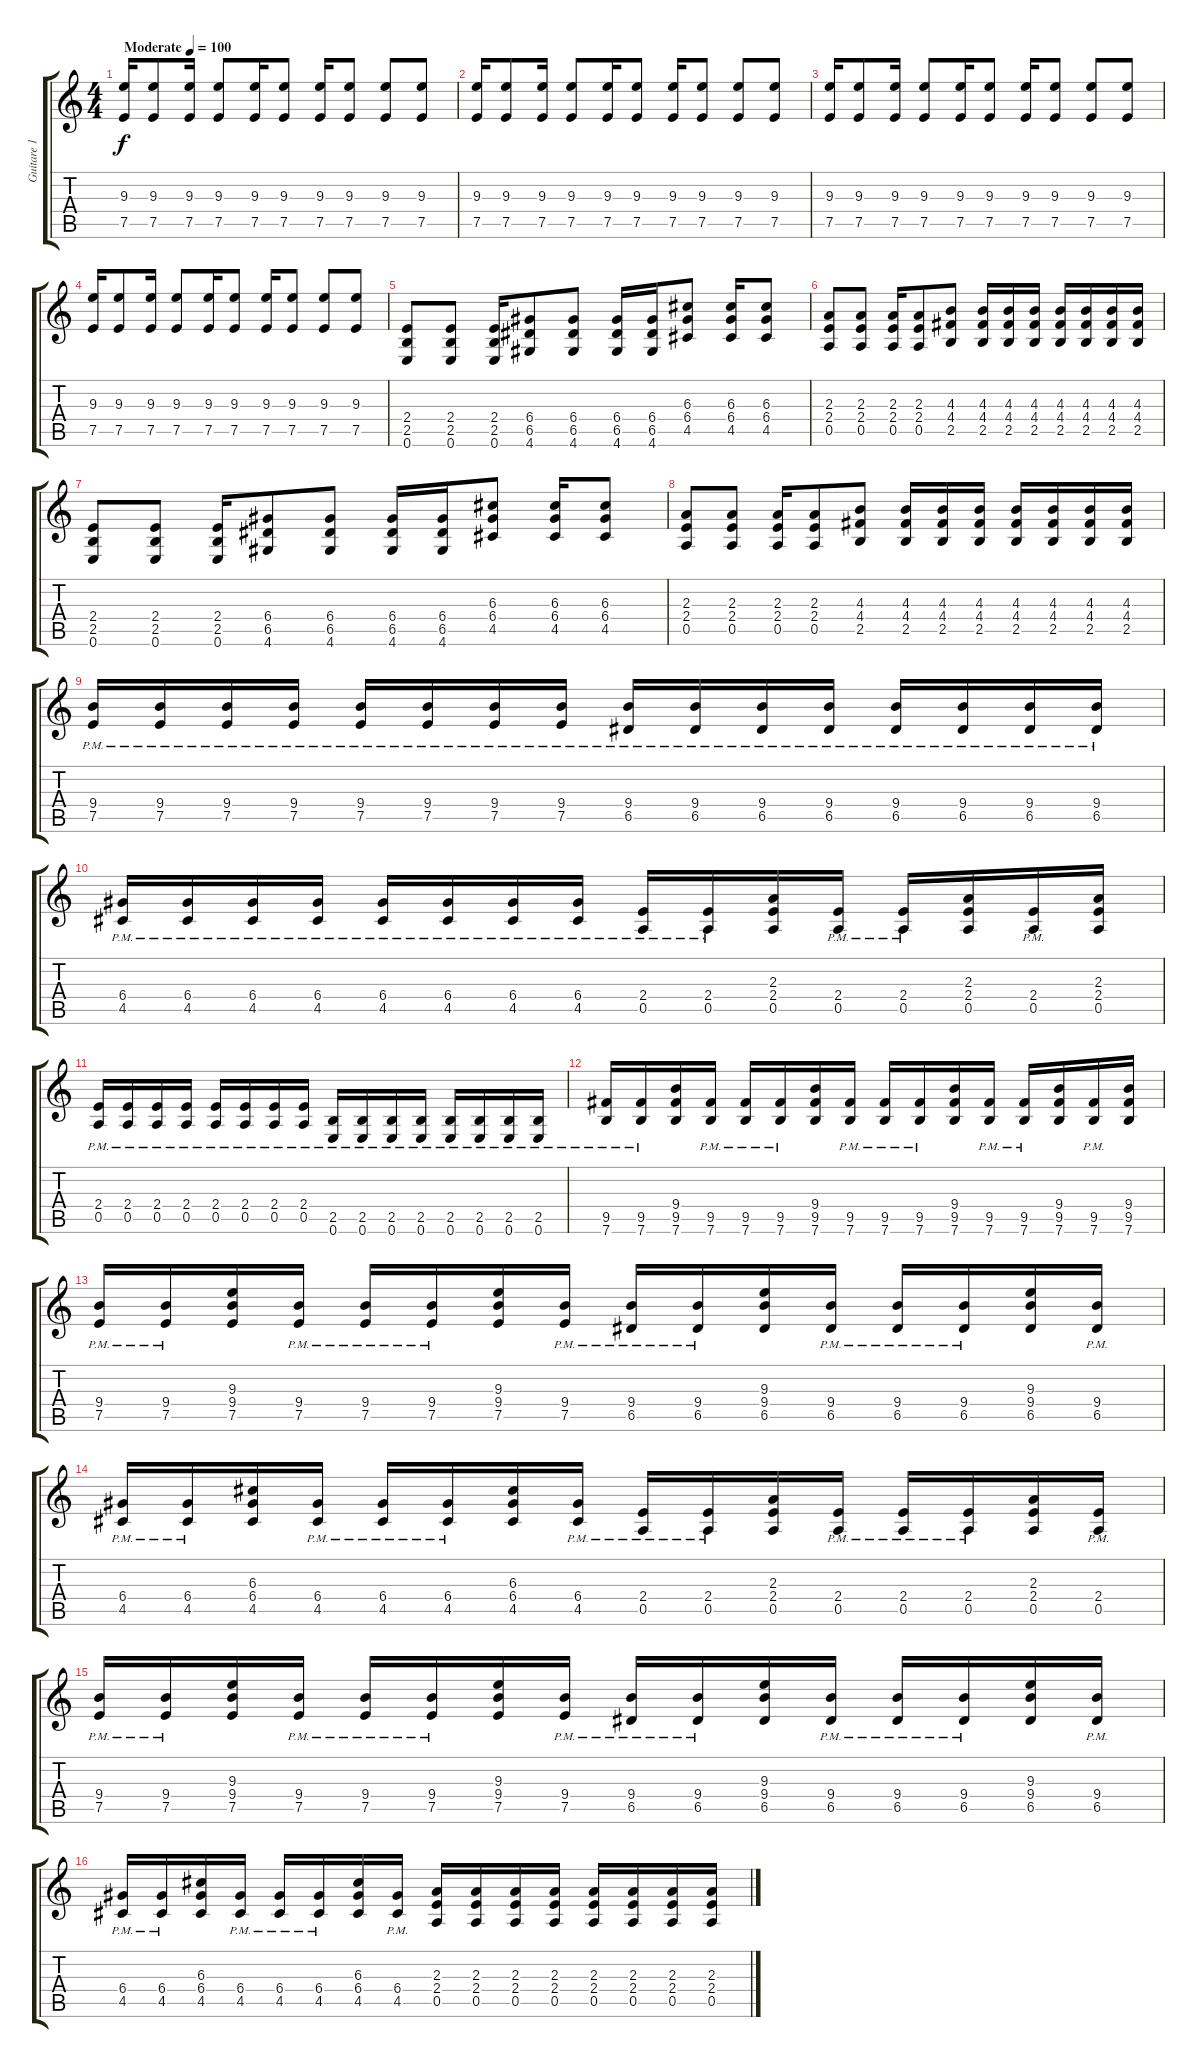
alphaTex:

\track ("Guitare 1" "Guitare 1") {instrument distortionguitar}
\staff {score tabs}
\tuning (E4 B3 G3 D3 A2 E2) {hide}
\ts (4 4)
\tempo (100 "Moderate")
\clef g2
\ks c
(9.3 7.5).16{dy f instrument distortionguitar} (9.3 7.5).8 (9.3 7.5).16 (9.3 7.5).8 (9.3 7.5).16 (9.3 7.5).8 (9.3 7.5).16 (9.3 7.5).8 (9.3 7.5).8 (9.3 7.5).8 |
(9.3 7.5).16 (9.3 7.5).8 (9.3 7.5).16 (9.3 7.5).8 (9.3 7.5).16 (9.3 7.5).8 (9.3 7.5).16 (9.3 7.5).8 (9.3 7.5).8 (9.3 7.5).8 |
(9.3 7.5).16 (9.3 7.5).8 (9.3 7.5).16 (9.3 7.5).8 (9.3 7.5).16 (9.3 7.5).8 (9.3 7.5).16 (9.3 7.5).8 (9.3 7.5).8 (9.3 7.5).8 |
(9.3 7.5).16 (9.3 7.5).8 (9.3 7.5).16 (9.3 7.5).8 (9.3 7.5).16 (9.3 7.5).8 (9.3 7.5).16 (9.3 7.5).8 (9.3 7.5).8 (9.3 7.5).8 |
(2.4 2.5 0.6).8 (2.4 2.5 0.6).8 (2.4 2.5 0.6).16 (6.4 6.5 4.6).8 (6.4 6.5 4.6).8 (6.4 6.5 4.6).16 (6.4 6.5 4.6).16 (6.3 6.4 4.5).8 (6.3 6.4 4.5).16 (6.3 6.4 4.5).8 |
(2.3 2.4 0.5).8 (2.3 2.4 0.5).8 (2.3 2.4 0.5).16 (2.3 2.4 0.5).8 (4.3 4.4 2.5).8 (4.3 4.4 2.5).16 (4.3 4.4 2.5).16 (4.3 4.4 2.5).16 (4.3 4.4 2.5).16 (4.3 4.4 2.5).16 (4.3 4.4 2.5).16 (4.3 4.4 2.5).16 |
(2.4 2.5 0.6).8 (2.4 2.5 0.6).8 (2.4 2.5 0.6).16 (6.4 6.5 4.6).8 (6.4 6.5 4.6).8 (6.4 6.5 4.6).16 (6.4 6.5 4.6).16 (6.3 6.4 4.5).8 (6.3 6.4 4.5).16 (6.3 6.4 4.5).8 |
(2.3 2.4 0.5).8 (2.3 2.4 0.5).8 (2.3 2.4 0.5).16 (2.3 2.4 0.5).8 (4.3 4.4 2.5).8 (4.3 4.4 2.5).16 (4.3 4.4 2.5).16 (4.3 4.4 2.5).16 (4.3 4.4 2.5).16 (4.3 4.4 2.5).16 (4.3 4.4 2.5).16 (4.3 4.4 2.5).16 |
(9.4{pm} 7.5).16 (9.4{pm} 7.5{pm}).16 (9.4{pm} 7.5{pm}).16 (9.4{pm} 7.5{pm}).16 (9.4{pm} 7.5{pm}).16 (9.4{pm} 7.5{pm}).16 (9.4{pm} 7.5{pm}).16 (9.4{pm} 7.5{pm}).16 (9.4{pm} 6.5{pm}).16 (9.4{pm} 6.5{pm}).16 (9.4{pm} 6.5{pm}).16 (9.4{pm} 6.5{pm}).16 (9.4{pm} 6.5{pm}).16 (9.4{pm} 6.5{pm}).16 (9.4{pm} 6.5{pm}).16 (9.4{pm} 6.5{pm}).16 |
(6.4{pm} 4.5{pm}).16 (6.4{pm} 4.5{pm}).16 (6.4{pm} 4.5{pm}).16 (6.4{pm} 4.5{pm}).16 (6.4{pm} 4.5{pm}).16 (6.4{pm} 4.5{pm}).16 (6.4{pm} 4.5{pm}).16 (6.4{pm} 4.5{pm}).16 (2.4{pm} 0.5{pm}).16 (2.4{pm} 0.5{pm}).16 (2.3 2.4 0.5).16 (2.4{pm} 0.5{pm}).16 (2.4{pm} 0.5{pm}).16 (2.3 2.4 0.5).16 (2.4{pm} 0.5{pm}).16 (2.3 2.4 0.5).16 |
(2.4{pm} 0.5{pm}).16 (2.4{pm} 0.5{pm}).16 (2.4{pm} 0.5{pm}).16 (2.4{pm} 0.5{pm}).16 (2.4{pm} 0.5{pm}).16 (2.4{pm} 0.5{pm}).16 (2.4{pm} 0.5{pm}).16 (2.4{pm} 0.5{pm}).16 (2.5{pm} 0.6{pm}).16 (2.5{pm} 0.6{pm}).16 (2.5{pm} 0.6{pm}).16 (2.5{pm} 0.6{pm}).16 (2.5{pm} 0.6{pm}).16 (2.5{pm} 0.6{pm}).16 (2.5{pm} 0.6{pm}).16 (2.5{pm} 0.6{pm}).16 |
(9.5{pm} 7.6{pm}).16 (9.5{pm} 7.6{pm}).16 (9.4 9.5 7.6).16 (9.5{pm} 7.6{pm}).16 (9.5{pm} 7.6{pm}).16 (9.5{pm} 7.6{pm}).16 (9.4 9.5 7.6).16 (9.5{pm} 7.6{pm}).16 (9.5{pm} 7.6{pm}).16 (9.5{pm} 7.6{pm}).16 (9.4 9.5 7.6).16 (9.5{pm} 7.6{pm}).16 (9.5{pm} 7.6{pm}).16 (9.4 9.5 7.6).16 (9.5{pm} 7.6{pm}).16 (9.4 9.5 7.6).16 |
(9.4{pm} 7.5{pm}).16 (9.4{pm} 7.5{pm}).16 (9.3 9.4 7.5).16 (9.4{pm} 7.5{pm}).16 (9.4{pm} 7.5{pm}).16 (9.4{pm} 7.5{pm}).16 (9.3 9.4 7.5).16 (9.4{pm} 7.5{pm}).16 (9.4{pm} 6.5{pm}).16 (9.4{pm} 6.5{pm}).16 (9.3 9.4 6.5).16 (9.4{pm} 6.5{pm}).16 (9.4{pm} 6.5{pm}).16 (9.4{pm} 6.5{pm}).16 (9.3 9.4 6.5).16 (9.4{pm} 6.5{pm}).16 |
(6.4{pm} 4.5{pm}).16 (6.4{pm} 4.5{pm}).16 (6.3 6.4 4.5).16 (6.4{pm} 4.5{pm}).16 (6.4{pm} 4.5{pm}).16 (6.4{pm} 4.5{pm}).16 (6.3 6.4 4.5).16 (6.4{pm} 4.5{pm}).16 (2.4{pm} 0.5{pm}).16 (2.4{pm} 0.5{pm}).16 (2.3 2.4 0.5).16 (2.4{pm} 0.5{pm}).16 (2.4{pm} 0.5{pm}).16 (2.4{pm} 0.5{pm}).16 (2.3 2.4 0.5).16 (2.4{pm} 0.5{pm}).16 |
(9.4{pm} 7.5{pm}).16 (9.4{pm} 7.5{pm}).16 (9.3 9.4 7.5).16 (9.4{pm} 7.5{pm}).16 (9.4{pm} 7.5{pm}).16 (9.4{pm} 7.5{pm}).16 (9.3 9.4 7.5).16 (9.4{pm} 7.5{pm}).16 (9.4{pm} 6.5{pm}).16 (9.4{pm} 6.5{pm}).16 (9.3 9.4 6.5).16 (9.4{pm} 6.5{pm}).16 (9.4{pm} 6.5{pm}).16 (9.4{pm} 6.5{pm}).16 (9.3 9.4 6.5).16 (9.4{pm} 6.5{pm}).16 |
(6.4{pm} 4.5{pm}).16 (6.4{pm} 4.5{pm}).16 (6.3 6.4 4.5).16 (6.4{pm} 4.5{pm}).16 (6.4{pm} 4.5{pm}).16 (6.4{pm} 4.5{pm}).16 (6.3 6.4 4.5).16 (6.4{pm} 4.5{pm}).16 (2.3 2.4 0.5).16 (2.3 2.4 0.5).16 (2.3 2.4 0.5).16 (2.3 2.4 0.5).16 (2.3 2.4 0.5).16 (2.3 2.4 0.5).16 (2.3 2.4 0.5).16 (2.3 2.4 0.5).16
